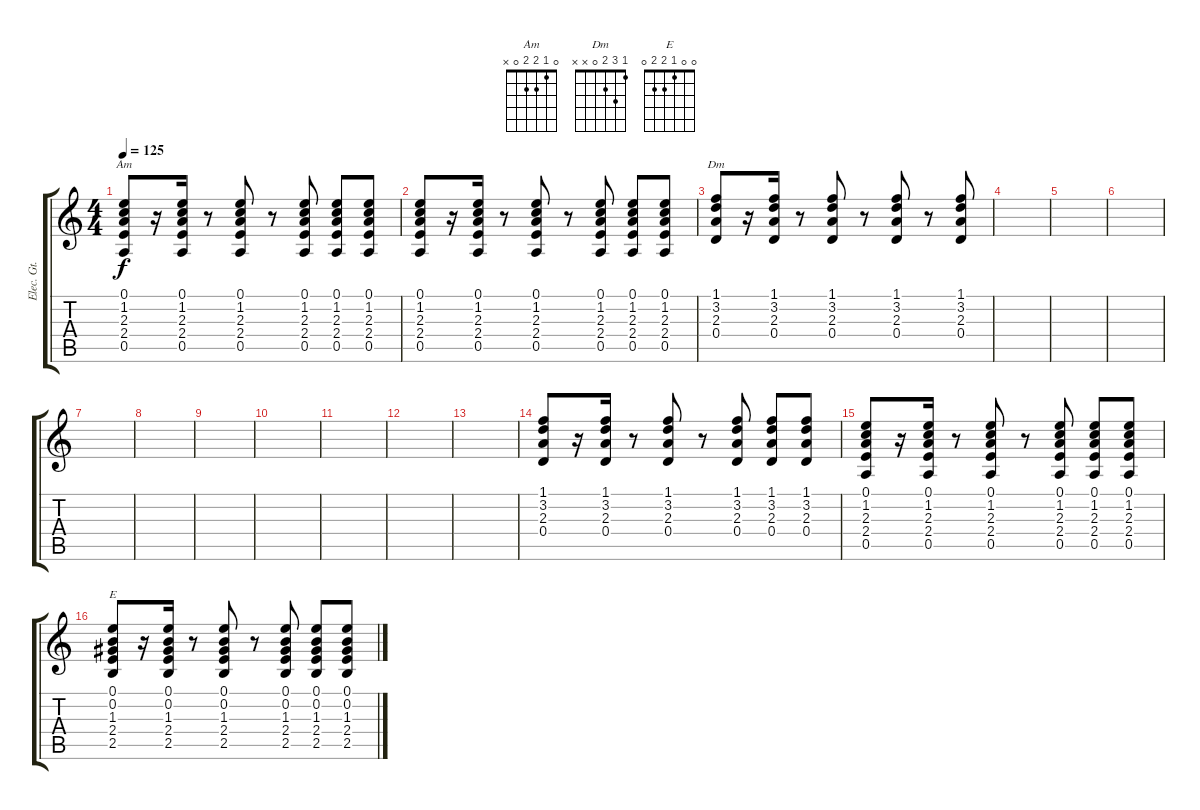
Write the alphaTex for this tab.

\track ("Elec. Gt." "Elec. Gt.") {instrument electricguitarclean}
\staff {score tabs}
\tuning (E4 B3 G3 D3 A2 E2) {hide}
\chord ("Am" 0 1 2 2 0 x)
\chord ("Dm" 1 3 2 0 x x)
\chord ("E" 0 0 1 2 2 0)
\ts (4 4)
\tempo 125
\clef g2
\ks c
(0.1 1.2 2.3 2.4 0.5).8{ch "Am" dy f} r.16 (0.1 1.2 2.3 2.4 0.5).16 r.8 (0.1 1.2 2.3 2.4 0.5).8 r.8 (0.1 1.2 2.3 2.4 0.5).8 (0.1 1.2 2.3 2.4 0.5).8 (0.1 1.2 2.3 2.4 0.5).8 |
(0.1 1.2 2.3 2.4 0.5).8 r.16 (0.1 1.2 2.3 2.4 0.5).16 r.8 (0.1 1.2 2.3 2.4 0.5).8 r.8 (0.1 1.2 2.3 2.4 0.5).8 (0.1 1.2 2.3 2.4 0.5).8 (0.1 1.2 2.3 2.4 0.5).8 |
(1.1 3.2 2.3 0.4).8{ch "Dm"} r.16 (1.1 3.2 2.3 0.4).16 r.8 (1.1 3.2 2.3 0.4).8 r.8 (1.1 3.2 2.3 0.4).8 r.8 (1.1 3.2 2.3 0.4).8 |
|
|
|
|
|
|
|
|
|
|
(1.1 3.2 2.3 0.4).8 r.16 (1.1 3.2 2.3 0.4).16 r.8 (1.1 3.2 2.3 0.4).8 r.8 (1.1 3.2 2.3 0.4).8 (1.1 3.2 2.3 0.4).8 (1.1 3.2 2.3 0.4).8 |
(0.1 1.2 2.3 2.4 0.5).8 r.16 (0.1 1.2 2.3 2.4 0.5).16 r.8 (0.1 1.2 2.3 2.4 0.5).8 r.8 (0.1 1.2 2.3 2.4 0.5).8 (0.1 1.2 2.3 2.4 0.5).8 (0.1 1.2 2.3 2.4 0.5).8 |
(0.1 0.2 1.3 2.4 2.5).8{ch "E"} r.16 (0.1 0.2 1.3 2.4 2.5).16 r.8 (0.1 0.2 1.3 2.4 2.5).8 r.8 (0.1 0.2 1.3 2.4 2.5).8 (0.1 0.2 1.3 2.4 2.5).8 (0.1 0.2 1.3 2.4 2.5).8
